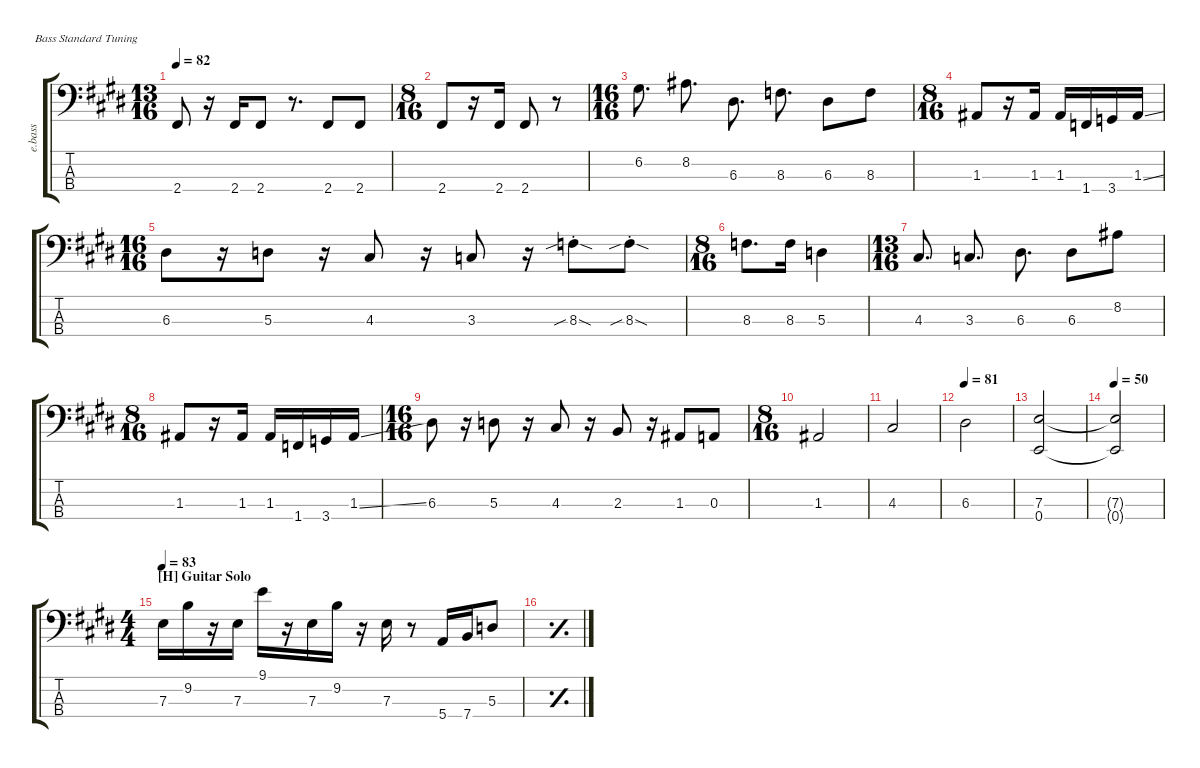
\defaultSystemsLayout 4
\hideDynamics
\bracketExtendMode groupsimilarinstruments
\otherSystemsTrackNameOrientation horizontal
\chordDiagramsInScore
\track ("E.Bass" "e.bass") {instrument electricbassfinger}
\staff {score tabs}
\tuning (G2 D2 A1 E1)
\ts (13 16)
\beaming (16 3 3 3 2 2)
\tempo 82
\clef f4
\ks e
2.4{acc #}.8{dy mf} r.16 2.4{acc #}.16 2.4{acc #}.8 r.8{d} 2.4{acc #}.8{beam merge} 2.4{acc #}.8 |
\ts (8 16)
\beaming (8 2 2)
2.4{acc #}.8 r.16 2.4{acc #}.16 2.4{acc #}.8 r.8 |
\ts (16 16)
\beaming (8 2 2 2 2)
6.2{acc #}.8{d beam split} 8.2{acc #}.8{d} 6.3{acc #}.8{d} 8.3{acc forcenatural}.8{d} 6.3{acc #}.8 8.3{acc forcenatural}.8 |
\ts (8 16)
\beaming (8 2 2)
1.3{acc #}.8 r.16 1.3{acc #}.16 1.3{acc #}.16 1.4{acc forcenatural}.16 3.4{acc forcenatural}.16 1.3{ss acc #}.16 |
\ts (16 16)
\beaming (8 2 2 2 2)
6.3{acc #}.8 r.16 5.3{acc forcenatural}.8 r.16 4.3{acc #}.8 r.16 3.3{acc forcenatural}.8 r.16 8.3{sib sod st acc forcenatural}.8 8.3{sib sod st acc forcenatural}.8 |
\ts (8 16)
\beaming (8 2 2)
8.3{acc forcenatural}.8{d} 8.3{acc forcenatural}.16 5.3{acc forcenatural}.4 |
\ts (13 16)
\beaming (16 3 3 3 2 2)
4.3{acc #}.8{d} 3.3{acc forcenatural}.8{d} 6.3{acc #}.8{d} 6.3{acc #}.8{beam merge} 8.2{acc #}.8 |
\ts (8 16)
\beaming (8 2 2)
1.3{acc #}.8 r.16 1.3{acc #}.16 1.3{acc #}.16 1.4{acc forcenatural}.16 3.4{acc forcenatural}.16 1.3{ss acc #}.16 |
\ts (16 16)
\beaming (8 2 2 2 2)
6.3{acc #}.8{beam split} r.16{beam split} 5.3{acc forcenatural}.8 r.16 4.3{acc #}.8 r.16 2.3{acc forcenatural}.8 r.16 1.3{acc #}.8 0.3{acc forcenatural}.8 |
\ts (8 16)
\beaming (8 2 2)
1.3{acc #}.2 |
4.3{acc #}.2 |
\tempo 81
6.3{acc #}.2 |
(7.3{acc forcenatural} 0.4{acc forcenatural}).2 |
\tempo 50
(0.4{t acc forcenatural} 7.3{t acc forcenatural}).2 |
\ts (4 4)
\beaming (8 2 2 2 2)
\section ("H" "Guitar Solo")
\tempo 83
7.3{acc forcenatural}.16 9.2{acc forcenatural}.16 r.16 7.3{acc forcenatural}.16 9.1{acc forcenatural}.16 r.16 7.3{acc forcenatural}.16 9.2{acc forcenatural}.16 r.16 7.3{acc forcenatural}.16 r.8 5.4{acc forcenatural}.16 7.4{acc forcenatural}.16 5.3{acc forcenatural}.8 |
\simile simple
